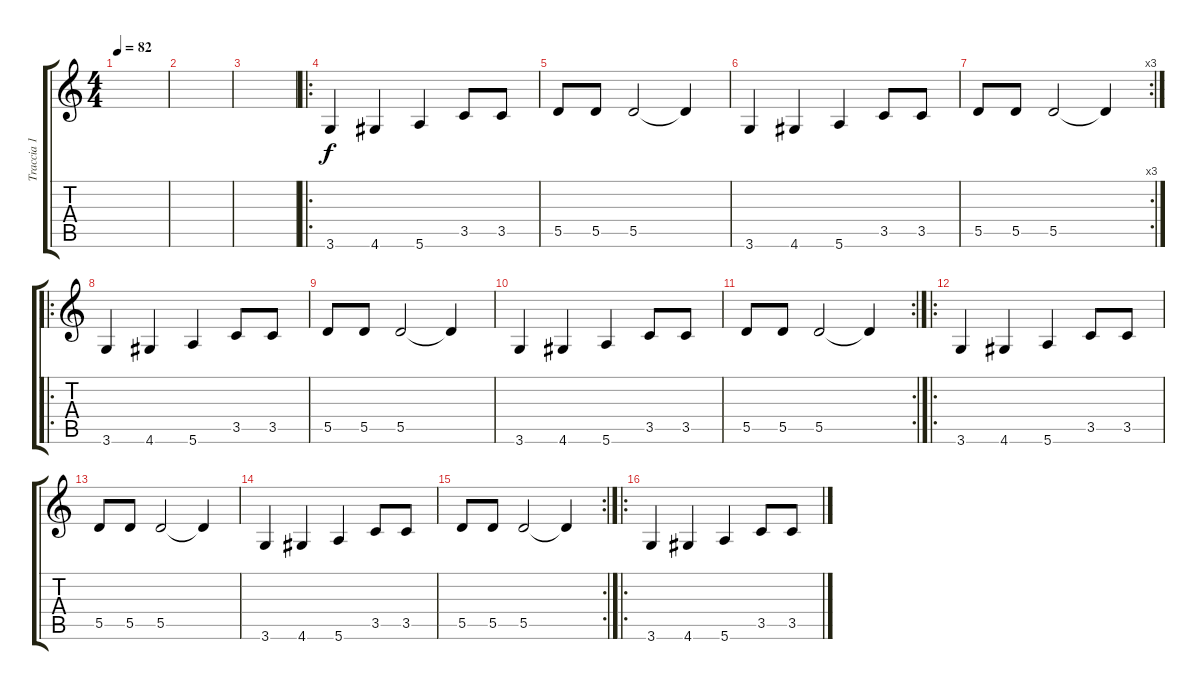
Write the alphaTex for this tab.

\track ("Traccia 1" "Traccia 1") {instrument acousticguitarnylon}
\staff {score tabs}
\tuning (E4 B3 G3 D3 A2 E2) {hide}
\ts (4 4)
\tempo 82
\clef g2
\ks c
|
|
|
\ro
3.6.4 4.6.4 5.6.4 3.5.8 3.5.8 |
5.5.8 5.5.8 5.5.2 5.5{t}.4 |
3.6.4 4.6.4 5.6.4 3.5.8 3.5.8 |
\rc 3
5.5.8 5.5.8 5.5.2 5.5{t}.4 |
\ro
3.6.4{instrument distortionguitar} 4.6.4 5.6.4 3.5.8 3.5.8 |
5.5.8 5.5.8 5.5.2 5.5{t}.4 |
3.6.4 4.6.4 5.6.4 3.5.8 3.5.8 |
\rc 2
5.5.8 5.5.8 5.5.2 5.5{t}.4 |
\ro
3.6.4{instrument acousticguitarnylon} 4.6.4 5.6.4 3.5.8 3.5.8 |
5.5.8 5.5.8 5.5.2 5.5{t}.4 |
3.6.4 4.6.4 5.6.4 3.5.8 3.5.8 |
\rc 2
5.5.8 5.5.8 5.5.2 5.5{t}.4 |
\ro
3.6.4{instrument distortionguitar} 4.6.4 5.6.4 3.5.8 3.5.8
